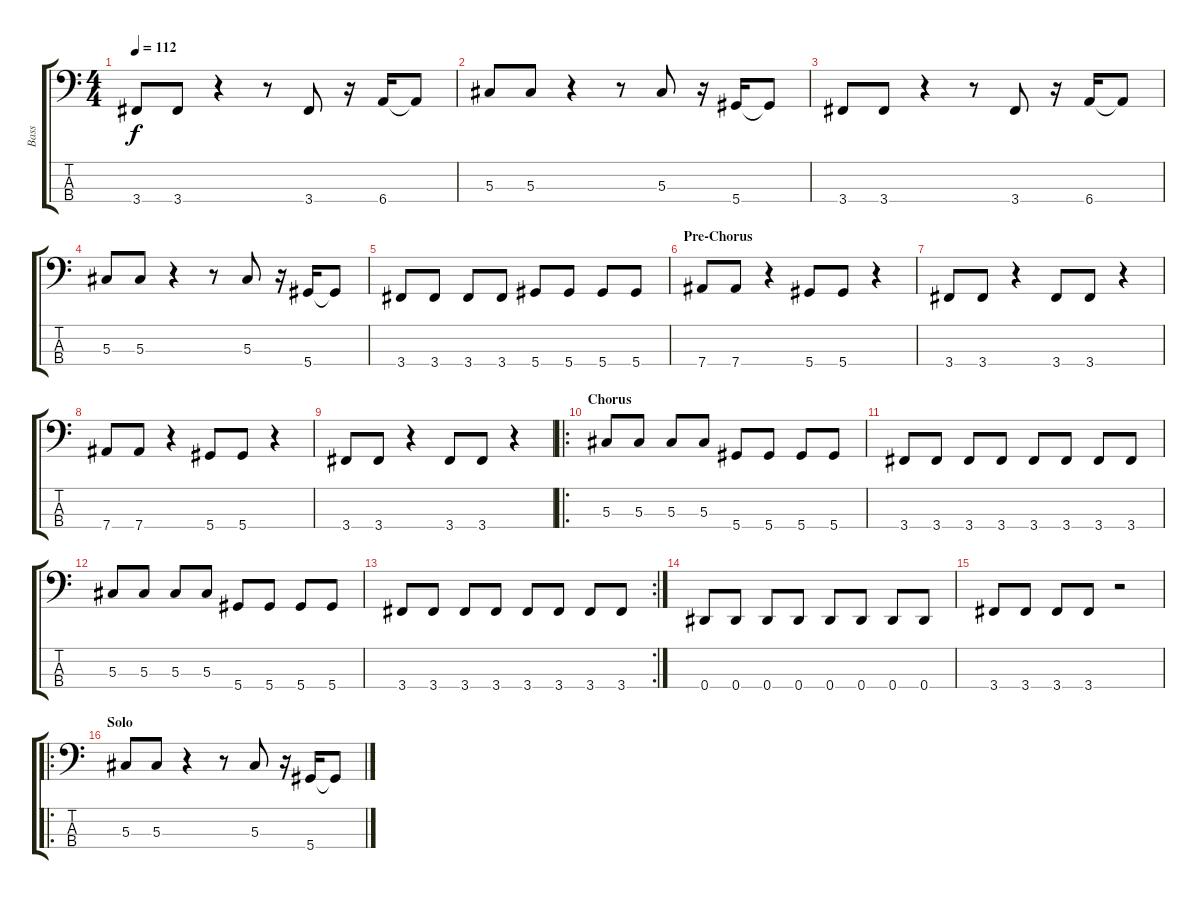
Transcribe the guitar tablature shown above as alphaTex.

\track ("Bass" "Bass") {instrument electricbasspick}
\staff {score tabs}
\tuning (Gb2 Db2 Ab1 Eb1) {hide}
\ts (4 4)
\tempo 112
\clef f4
\ks c
3.4.8{dy f} 3.4.8 r.4 r.8 3.4.8 r.16 6.4.16 6.4{t}.8 |
5.3.8 5.3.8 r.4 r.8 5.3.8 r.16 5.4.16 5.4{t}.8 |
3.4.8 3.4.8 r.4 r.8 3.4.8 r.16 6.4.16 6.4{t}.8 |
5.3.8 5.3.8 r.4 r.8 5.3.8 r.16 5.4.16 5.4{t}.8 |
3.4.8 3.4.8 3.4.8 3.4.8 5.4.8 5.4.8 5.4.8 5.4.8 |
\section ("" "Pre-Chorus")
7.4.8 7.4.8 r.4 5.4.8 5.4.8 r.4 |
3.4.8 3.4.8 r.4 3.4.8 3.4.8 r.4 |
7.4.8 7.4.8 r.4 5.4.8 5.4.8 r.4 |
3.4.8 3.4.8 r.4 3.4.8 3.4.8 r.4 |
\ro
\section ("" "Chorus")
5.3.8 5.3.8 5.3.8 5.3.8 5.4.8 5.4.8 5.4.8 5.4.8 |
3.4.8 3.4.8 3.4.8 3.4.8 3.4.8 3.4.8 3.4.8 3.4.8 |
5.3.8 5.3.8 5.3.8 5.3.8 5.4.8 5.4.8 5.4.8 5.4.8 |
\rc 2
3.4.8 3.4.8 3.4.8 3.4.8 3.4.8 3.4.8 3.4.8 3.4.8 |
0.4.8 0.4.8 0.4.8 0.4.8 0.4.8 0.4.8 0.4.8 0.4.8 |
3.4.8 3.4.8 3.4.8 3.4.8 r.2 |
\ro
\section ("" "Solo")
5.3.8 5.3.8 r.4 r.8 5.3.8 r.16 5.4.16 5.4{t}.8
